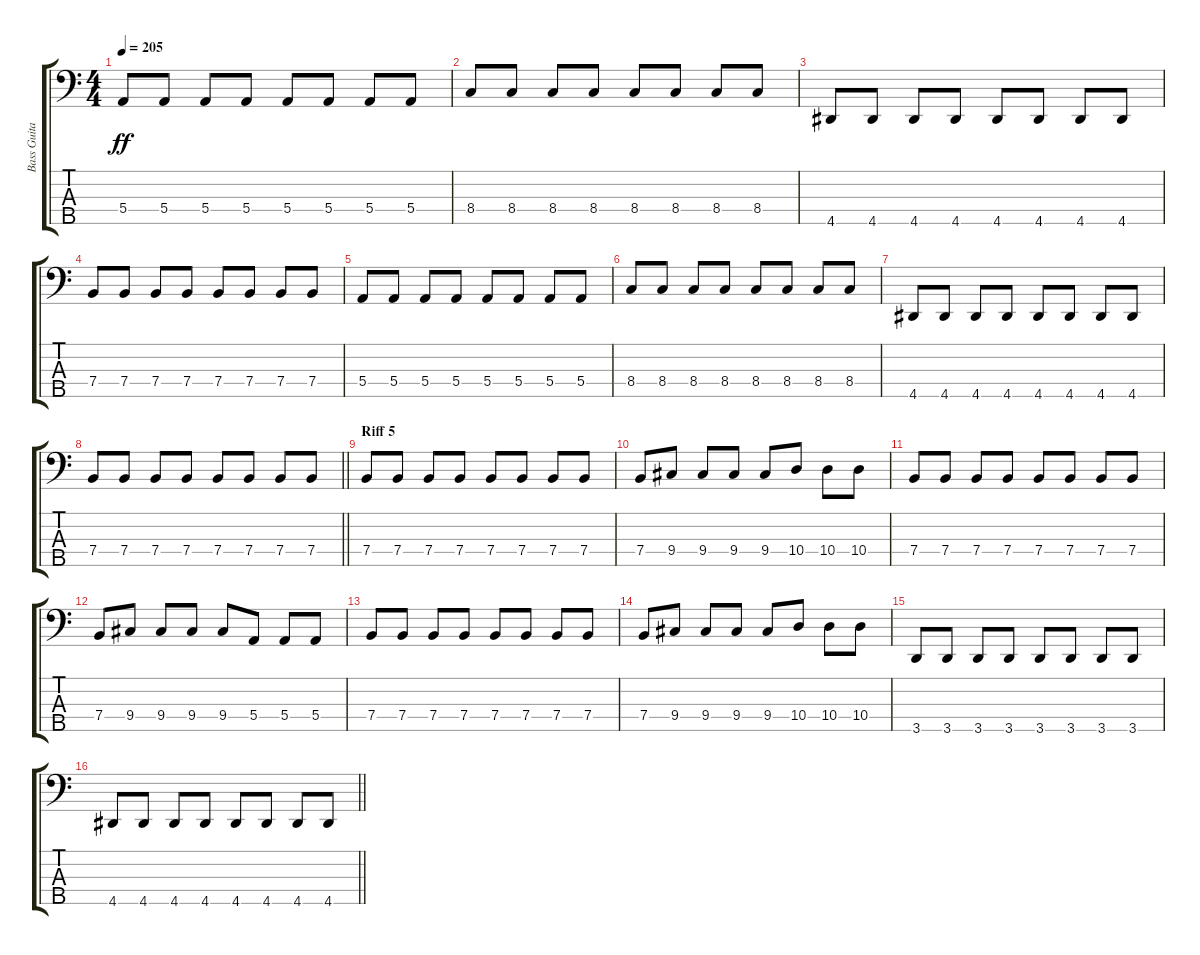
\track ("Bass Guitar" "Bass Guita") {instrument electricbasspick}
\staff {score tabs}
\tuning (G2 D2 A1 E1 B0) {hide}
\ts (4 4)
\tempo 205
\clef f4
\ks c
5.4.8{dy ff} 5.4.8 5.4.8 5.4.8 5.4.8 5.4.8 5.4.8 5.4.8 |
8.4.8 8.4.8 8.4.8 8.4.8 8.4.8 8.4.8 8.4.8 8.4.8 |
4.5.8 4.5.8 4.5.8 4.5.8 4.5.8 4.5.8 4.5.8 4.5.8 |
7.4.8 7.4.8 7.4.8 7.4.8 7.4.8 7.4.8 7.4.8 7.4.8 |
5.4.8 5.4.8 5.4.8 5.4.8 5.4.8 5.4.8 5.4.8 5.4.8 |
8.4.8 8.4.8 8.4.8 8.4.8 8.4.8 8.4.8 8.4.8 8.4.8 |
4.5.8 4.5.8 4.5.8 4.5.8 4.5.8 4.5.8 4.5.8 4.5.8 |
\barLineRight lightlight
7.4.8 7.4.8 7.4.8 7.4.8 7.4.8 7.4.8 7.4.8 7.4.8 |
\section ("" "Riff 5")
7.4.8 7.4.8 7.4.8 7.4.8 7.4.8 7.4.8 7.4.8 7.4.8 |
7.4.8 9.4.8 9.4.8 9.4.8 9.4.8 10.4.8 10.4.8 10.4.8 |
7.4.8 7.4.8 7.4.8 7.4.8 7.4.8 7.4.8 7.4.8 7.4.8 |
7.4.8 9.4.8 9.4.8 9.4.8 9.4.8 5.4.8 5.4.8 5.4.8 |
7.4.8 7.4.8 7.4.8 7.4.8 7.4.8 7.4.8 7.4.8 7.4.8 |
7.4.8 9.4.8 9.4.8 9.4.8 9.4.8 10.4.8 10.4.8 10.4.8 |
3.5.8 3.5.8 3.5.8 3.5.8 3.5.8 3.5.8 3.5.8 3.5.8 |
\barLineRight lightlight
4.5.8 4.5.8 4.5.8 4.5.8 4.5.8 4.5.8 4.5.8 4.5.8
